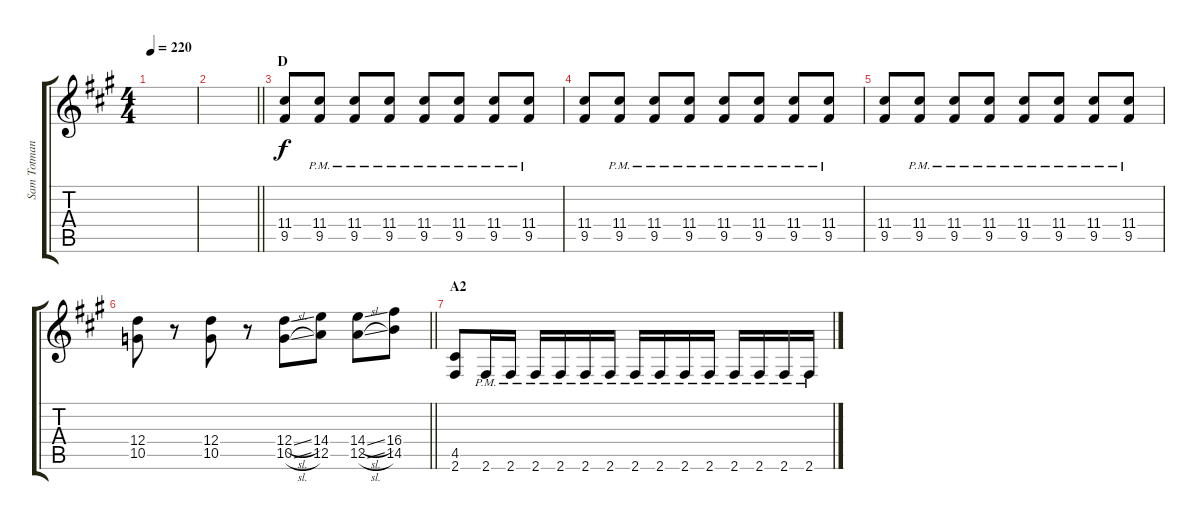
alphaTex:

\track ("Sam Totman II" "Sam Totman") {instrument distortionguitar}
\staff {score tabs}
\tuning (E4 B3 G3 D3 A2 E2) {hide}
\ts (4 4)
\tempo 220
\clef g2
\ks a
|
\barLineRight lightlight
|
\section ("" "D")
(11.4 9.5).8 (11.4{pm} 9.5{pm}).8 (11.4{pm} 9.5{pm}).8 (11.4{pm} 9.5{pm}).8 (11.4{pm} 9.5{pm}).8 (11.4{pm} 9.5{pm}).8 (11.4{pm} 9.5{pm}).8 (11.4{pm} 9.5{pm}).8 |
(11.4 9.5).8 (11.4{pm} 9.5{pm}).8 (11.4{pm} 9.5{pm}).8 (11.4{pm} 9.5{pm}).8 (11.4{pm} 9.5{pm}).8 (11.4{pm} 9.5{pm}).8 (11.4{pm} 9.5{pm}).8 (11.4{pm} 9.5{pm}).8 |
(11.4 9.5).8 (11.4{pm} 9.5{pm}).8 (11.4{pm} 9.5{pm}).8 (11.4{pm} 9.5{pm}).8 (11.4{pm} 9.5{pm}).8 (11.4{pm} 9.5{pm}).8 (11.4{pm} 9.5{pm}).8 (11.4{pm} 9.5{pm}).8 |
\barLineRight lightlight
(12.4 10.5).8 r.8 (12.4 10.5).8 r.8 (12.4{sl} 10.5{sl}).8 (14.4 12.5).8 (14.4{sl} 12.5{sl}).8 (16.4 14.5).8 |
\section ("" "A2")
(4.5 2.6).8 2.6{pm}.16 2.6{pm}.16 2.6{pm}.16 2.6{pm}.16 2.6{pm}.16 2.6{pm}.16 2.6{pm}.16 2.6{pm}.16 2.6{pm}.16 2.6{pm}.16 2.6{pm}.16 2.6{pm}.16 2.6{pm}.16 2.6{pm}.16
